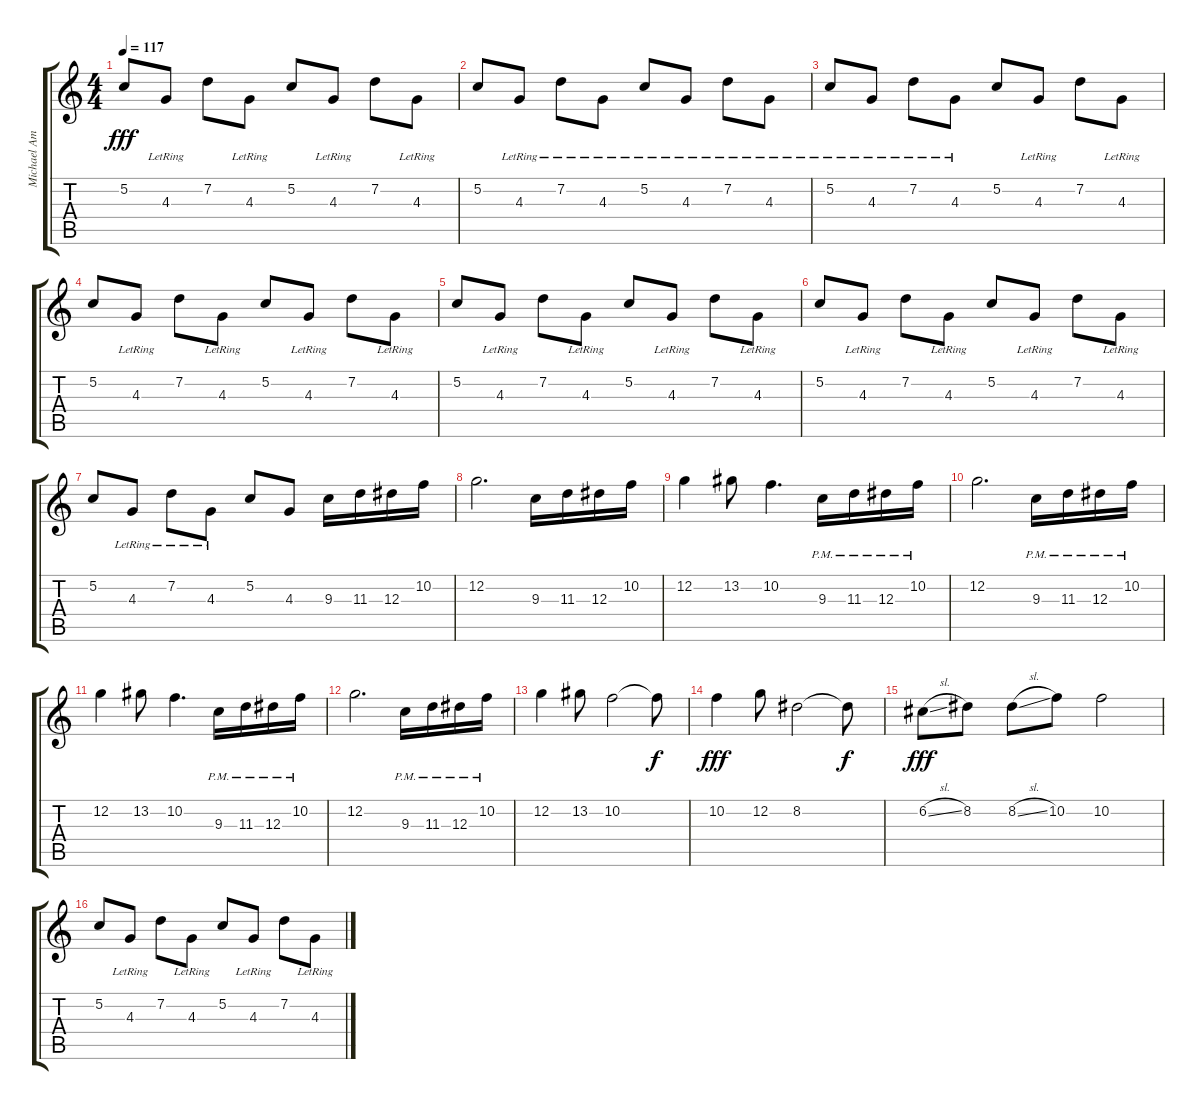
\track ("Michael Amott (Lead Guitar)" "Michael Am") {instrument distortionguitar}
\staff {score tabs}
\tuning (C4 G3 Eb3 Bb2 F2 C2) {hide}
\ts (4 4)
\tempo 117
\clef g2
\ks c
5.2.8{dy fff} 4.3{lr}.8 7.2.8 4.3{lr}.8 5.2.8 4.3{lr}.8 7.2.8 4.3{lr}.8 |
5.2.8 4.3{lr}.8 7.2{lr}.8 4.3{lr}.8 5.2{lr}.8 4.3{lr}.8 7.2{lr}.8 4.3{lr}.8 |
5.2{lr}.8 4.3{lr}.8 7.2{lr}.8 4.3{lr}.8 5.2.8 4.3{lr}.8 7.2.8 4.3{lr}.8 |
5.2.8 4.3{lr}.8 7.2.8 4.3{lr}.8 5.2.8 4.3{lr}.8 7.2.8 4.3{lr}.8 |
5.2.8 4.3{lr}.8 7.2.8 4.3{lr}.8 5.2.8 4.3{lr}.8 7.2.8 4.3{lr}.8 |
5.2.8 4.3{lr}.8 7.2.8 4.3{lr}.8 5.2.8 4.3{lr}.8 7.2.8 4.3{lr}.8 |
5.2.8 4.3{lr}.8 7.2{lr}.8 4.3{lr}.8 5.2.8 4.3.8 9.3.16{instrument distortionguitar} 11.3.16 12.3.16 10.2.16 |
12.2.2{d} 9.3.16 11.3.16 12.3.16 10.2.16 |
12.2.4 13.2.8 10.2.4{d} 9.3{pm}.16 11.3{pm}.16 12.3{pm}.16 10.2{pm}.16 |
12.2.2{d} 9.3{pm}.16 11.3{pm}.16 12.3{pm}.16 10.2{pm}.16 |
12.2.4 13.2.8 10.2.4{d} 9.3{pm}.16 11.3{pm}.16 12.3{pm}.16 10.2{pm}.16 |
12.2.2{d} 9.3{pm}.16 11.3{pm}.16 12.3{pm}.16 10.2{pm}.16 |
12.2.4 13.2.8 10.2.2 10.2{t}.8{dy f} |
10.2.4{dy fff} 12.2.8 8.2.2 8.2{t}.8{dy f} |
6.2{sl}.8{dy fff} 8.2.8 8.2{sl}.8 10.2.8 10.2.2 |
5.2.8{instrument distortionguitar} 4.3{lr}.8 7.2.8 4.3{lr}.8 5.2.8 4.3{lr}.8 7.2.8 4.3{lr}.8
